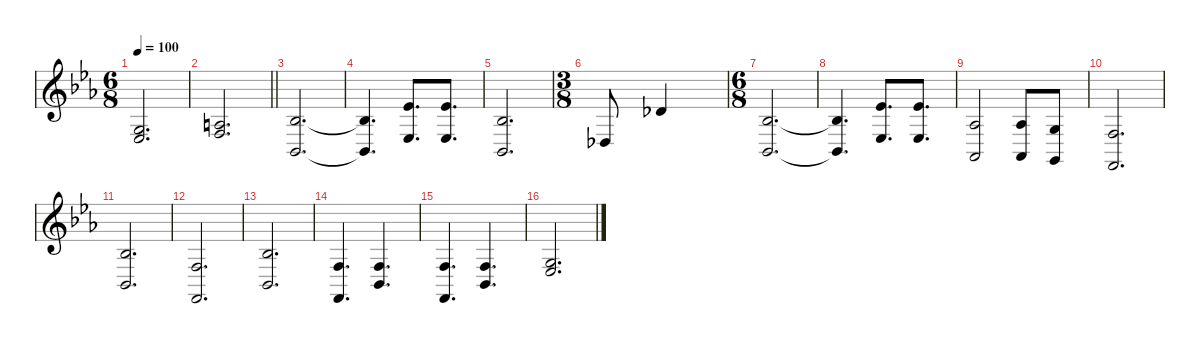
\defaultSystemsLayout 4
\hideDynamics
\bracketExtendMode nobrackets
\singleTrackTrackNamePolicy hidden
\multiTrackTrackNamePolicy hidden
\firstSystemTrackNameMode fullname
\otherSystemsTrackNameOrientation horizontal
\track ("KEYBOARD" "org.") {instrument churchorgan}
\staff {score}
\tuning (E4 B3 G3 D3 A2 E2)
\ts (6 8)
\tempo 100
\clef g2
\ks eb
(5.4{acc forcenatural} 6.5{acc b}).2{d dy f beam Up} |
\barLineRight lightlight
(7.4{acc forcenatural} 8.5{acc forcenatural}).2{d beam Up} |
(3.3{acc b} 1.5{acc b}).2{d beam Up} |
(3.3{t acc b} 1.5{t acc b}).4{d beam Up} (8.3{acc b} 6.5{acc b}).8{d beam Up} (8.3{acc b} 6.5{acc b}).8{d beam Up} |
(8.4{acc b} 6.6{acc b}).2{d beam Up} |
\ts (3 8)
\beaming (8 3)
4.5{acc b}.8{beam Up} 6.3{acc b}.4{beam Up} |
\ts (6 8)
\beaming (8 3 3)
(8.4{acc b} 6.6{acc b}).2{d beam Up} |
(8.4{t acc b} 6.6{t acc b}).4{d beam Up} (8.3{acc b} 6.5{acc b}).8{d beam Up} (8.3{acc b} 6.5{acc b}).8{d beam Up} |
(6.4{acc b} 4.6{acc b}).2{beam Up} (6.4{acc b} 4.6{acc b}).8{beam Up} (5.4{acc forcenatural} 3.6{acc forcenatural}).8{beam Up} |
(3.4{acc forcenatural} 1.6{acc forcenatural}).2{d beam Up} |
(3.3{acc b} 1.5{acc b}).2{d beam Up} |
(3.4{acc forcenatural} 1.6{acc forcenatural}).2{d beam Up} |
(3.3{acc b} 1.5{acc b}).2{d beam Up} |
(3.4{acc forcenatural} 1.6{acc forcenatural}).4{d beam Up} (3.4{acc forcenatural} 1.5{acc b}).4{d beam Up} |
(3.4{acc forcenatural} 1.6{acc forcenatural}).4{d beam Up} (3.4{acc forcenatural} 1.5{acc b}).4{d beam Up} |
(5.4{acc forcenatural} 6.5{acc b}).2{d beam Up}
